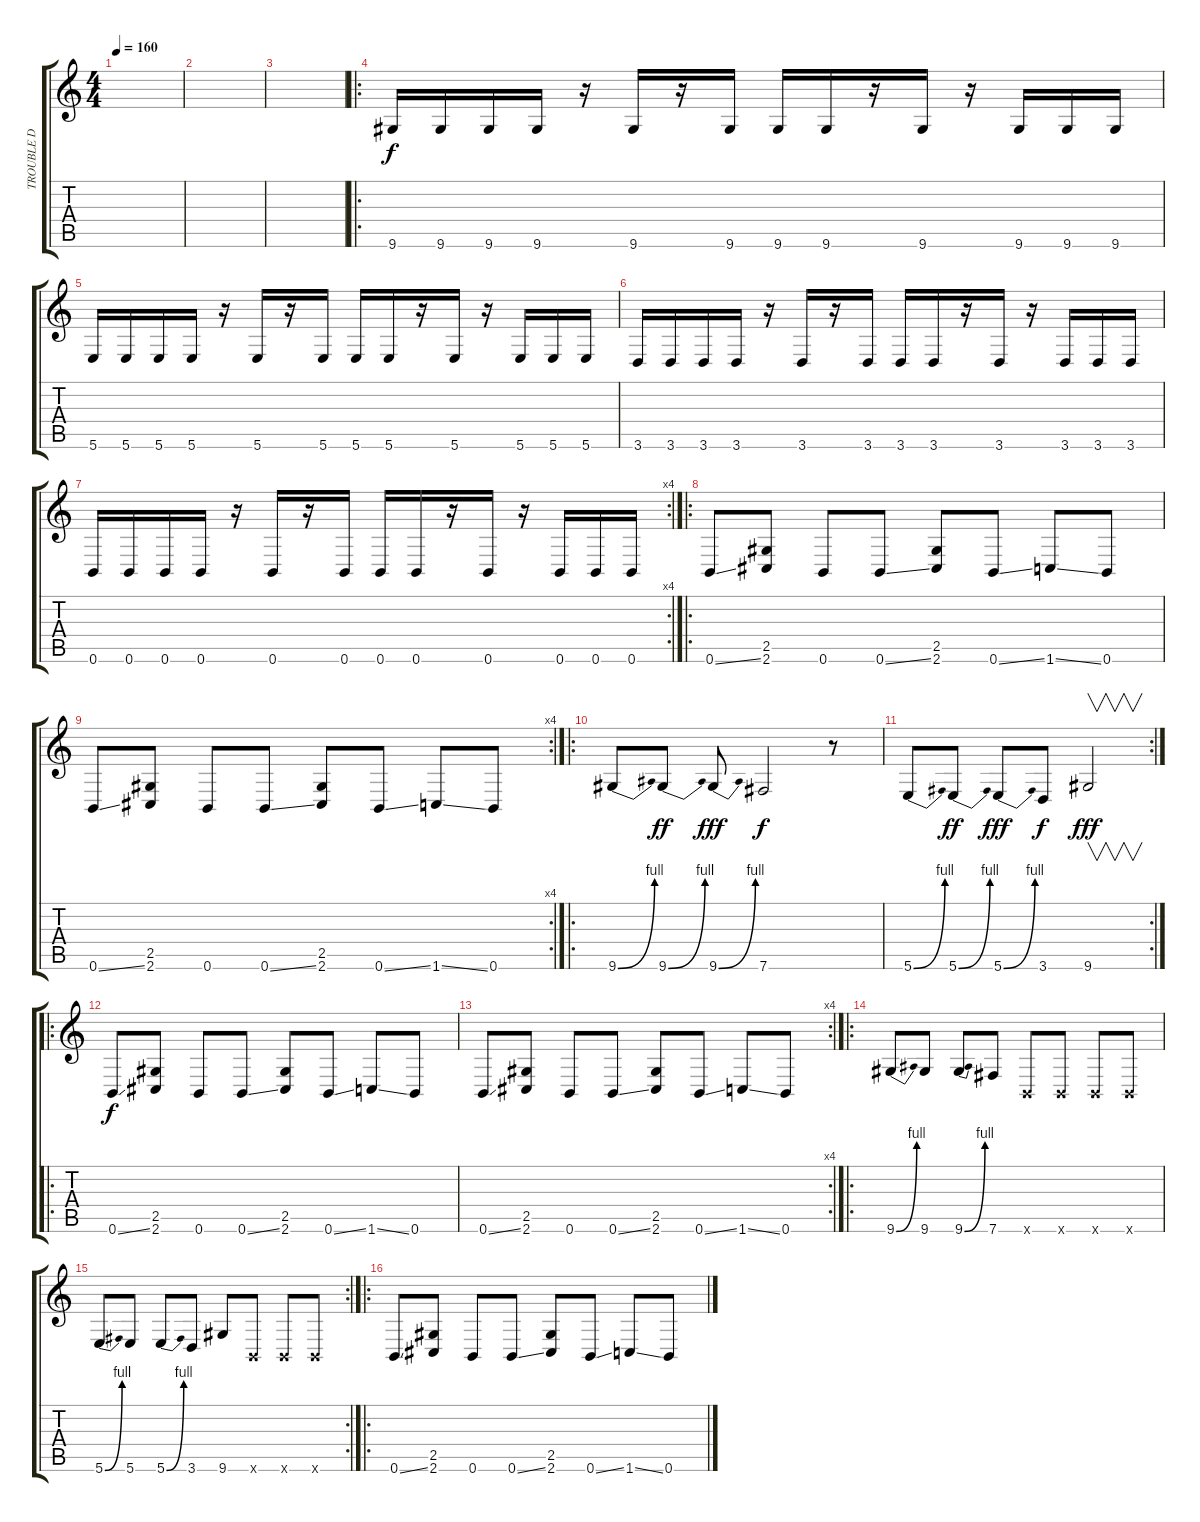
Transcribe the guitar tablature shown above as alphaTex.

\track ("TROUBLE D" "TROUBLE D") {instrument electricbassfinger}
\staff {score tabs}
\tuning (Db4 Ab3 E3 B2 Gb2 B1) {hide}
\ts (4 4)
\tempo 160
\clef g2
\ks c
|
|
|
\ro
9.6.16{dy f} 9.6.16 9.6.16 9.6.16 r.16 9.6.16 r.16 9.6.16 9.6.16 9.6.16 r.16 9.6.16 r.16 9.6.16 9.6.16 9.6.16 |
5.6.16 5.6.16 5.6.16 5.6.16 r.16 5.6.16 r.16 5.6.16 5.6.16 5.6.16 r.16 5.6.16 r.16 5.6.16 5.6.16 5.6.16 |
3.6.16 3.6.16 3.6.16 3.6.16 r.16 3.6.16 r.16 3.6.16 3.6.16 3.6.16 r.16 3.6.16 r.16 3.6.16 3.6.16 3.6.16 |
\rc 4
0.6.16 0.6.16 0.6.16 0.6.16 r.16 0.6.16 r.16 0.6.16 0.6.16 0.6.16 r.16 0.6.16 r.16 0.6.16 0.6.16 0.6.16 |
\ro
0.6{ss}.8 (2.5 2.6).8 0.6.8 0.6{ss}.8 (2.5 2.6).8 0.6{ss}.8 1.6{ss}.8 0.6.8 |
\rc 4
0.6{ss}.8 (2.5 2.6).8 0.6.8 0.6{ss}.8 (2.5 2.6).8 0.6{ss}.8 1.6{ss}.8 0.6.8 |
\ro
9.6{be (bend 0 0 60 4)}.8 9.6{be (bend 0 0 60 4)}.8{dy ff} 9.6{be (bend 0 0 60 4)}.8{dy fff} 7.6.2{dy f} r.8 |
\rc 2
5.6{be (bend 0 0 60 4)}.8 5.6{be (bend 0 0 60 4)}.8{dy ff} 5.6{be (bend 0 0 60 4)}.8{dy fff} 3.6.8{dy f} 9.6.2{v dy fff} |
\ro
0.6{ss}.8{dy f} (2.5 2.6).8 0.6.8 0.6{ss}.8 (2.5 2.6).8 0.6{ss}.8 1.6{ss}.8 0.6.8 |
\rc 4
0.6{ss}.8 (2.5 2.6).8 0.6.8 0.6{ss}.8 (2.5 2.6).8 0.6{ss}.8 1.6{ss}.8 0.6.8 |
\ro
9.6{be (bend 0 0 60 4)}.8 9.6.8 9.6{be (bend 0 0 60 4)}.8 7.6.8 0.6{x}.8 0.6{x}.8 0.6{x}.8 0.6{x}.8 |
\rc 2
5.6{be (bend 0 0 60 4)}.8 5.6.8 5.6{be (bend 0 0 60 4)}.8 3.6.8 9.6.8 0.6{x}.8 0.6{x}.8 0.6{x}.8 |
\ro
0.6{ss}.8 (2.5 2.6).8 0.6.8 0.6{ss}.8 (2.5 2.6).8 0.6{ss}.8 1.6{ss}.8 0.6.8
